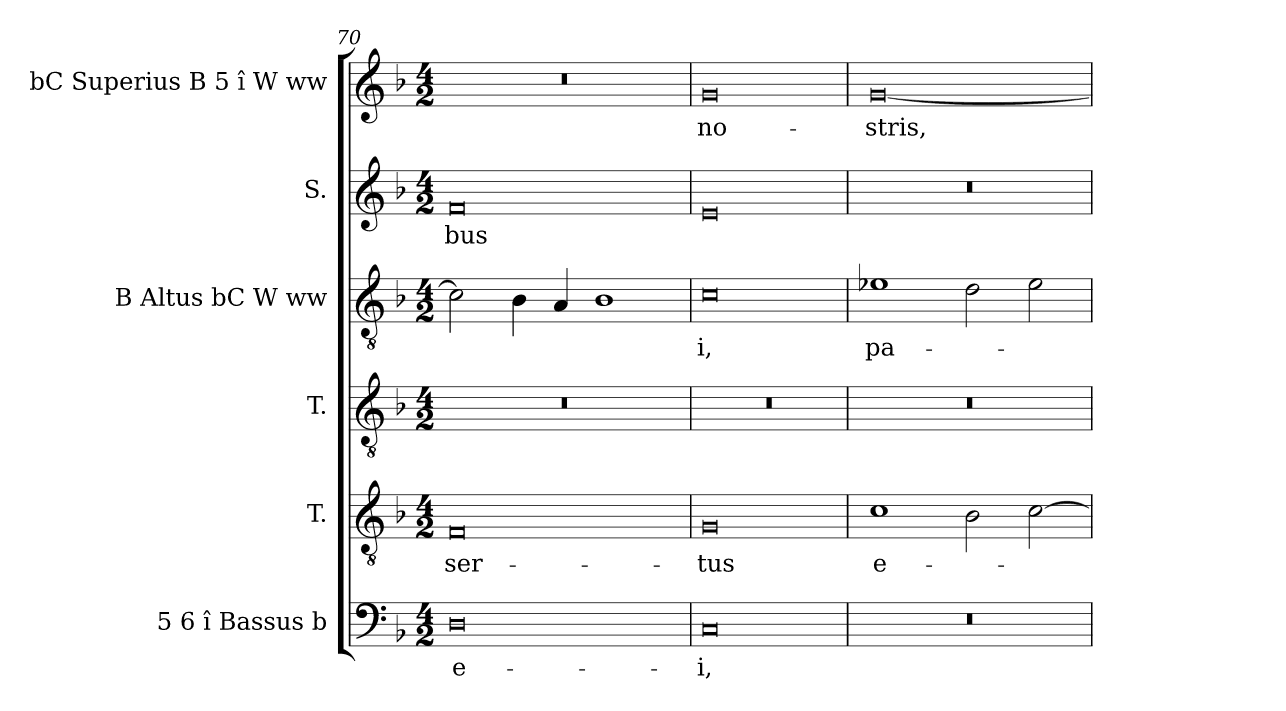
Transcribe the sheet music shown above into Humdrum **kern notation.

**kern	**text	**kern	**text	**kern	**kern	**text	**kern	**text	**kern	**text
*part6	*part6	*part5	*part5	*part4	*part3	*part3	*part2	*part2	*part1	*part1
*staff6	*staff6	*staff5	*staff5	*staff4	*staff3	*staff3	*staff2	*staff2	*staff1	*staff1
*I"5  6  î  Bassus  b	*	*I"T.	*	*I"T.	*I"B  Altus  bC  W  ww	*	*I"S.	*	*I"bC  Superius  B  5 î W  ww	*
*I'B.	*	*I'T.	*	*I'T.	*I'A.	*	*I'S.	*	*I'S.	*
*clefF4	*	*clefGv2	*	*clefGv2	*clefGv2	*	*clefG2	*	*clefG2	*
*k[b-]	*	*k[b-]	*	*k[b-]	*k[b-]	*	*k[b-]	*	*k[b-]	*
*F:	*	*F:	*	*F:	*F:	*	*F:	*	*F:	*
*M4/2	*	*M4/2	*	*M4/2	*M4/2	*	*M4/2	*	*M4/2	*
=70	=70	=70	=70	=70	=70	=70	=70	=70	=70	=70
!	!LO:LY:b:rj	!	!LO:LY:b:cj	!	!	!	!	!LO:LY:b:cj	!	!
0D	e-	0F	-ser-	0r	2c\]	.	0f	-bus	0r	.
.	.	.	.	.	4B-\	.	.	.	.	.
.	.	.	.	.	4A/	.	.	.	.	.
.	.	.	.	.	1B-	.	.	.	.	.
=71	=71	=71	=71	=71	=71	=71	=71	=71	=71	=71
!	!LO:LY:b:cj	!	!LO:LY:b:cj	!	!	!LO:LY:b:cj	!	!	!	!LO:LY:b:cj
0C	-i,	0G	-tus	0r	0c	-i,	0e	.	0g	no-
=72	=72	=72	=72	=72	=72	=72	=72	=72	=72	=72
!	!	!	!LO:LY:b:rj	!	!	!LO:LY:b:cj	!	!	!	!LO:LY:b
0r	.	1c	e-	0r	1e-X	pa-	0r	.	[>0g	-stris,
.	.	2B-\	.	.	2d\	.	.	.	.	.
.	.	[<2c\	.	.	2e-\	.	.	.	.	.
=	=	=	=	=	=	=	=	=	=	=
*-	*-	*-	*-	*-	*-	*-	*-	*-	*-	*-
